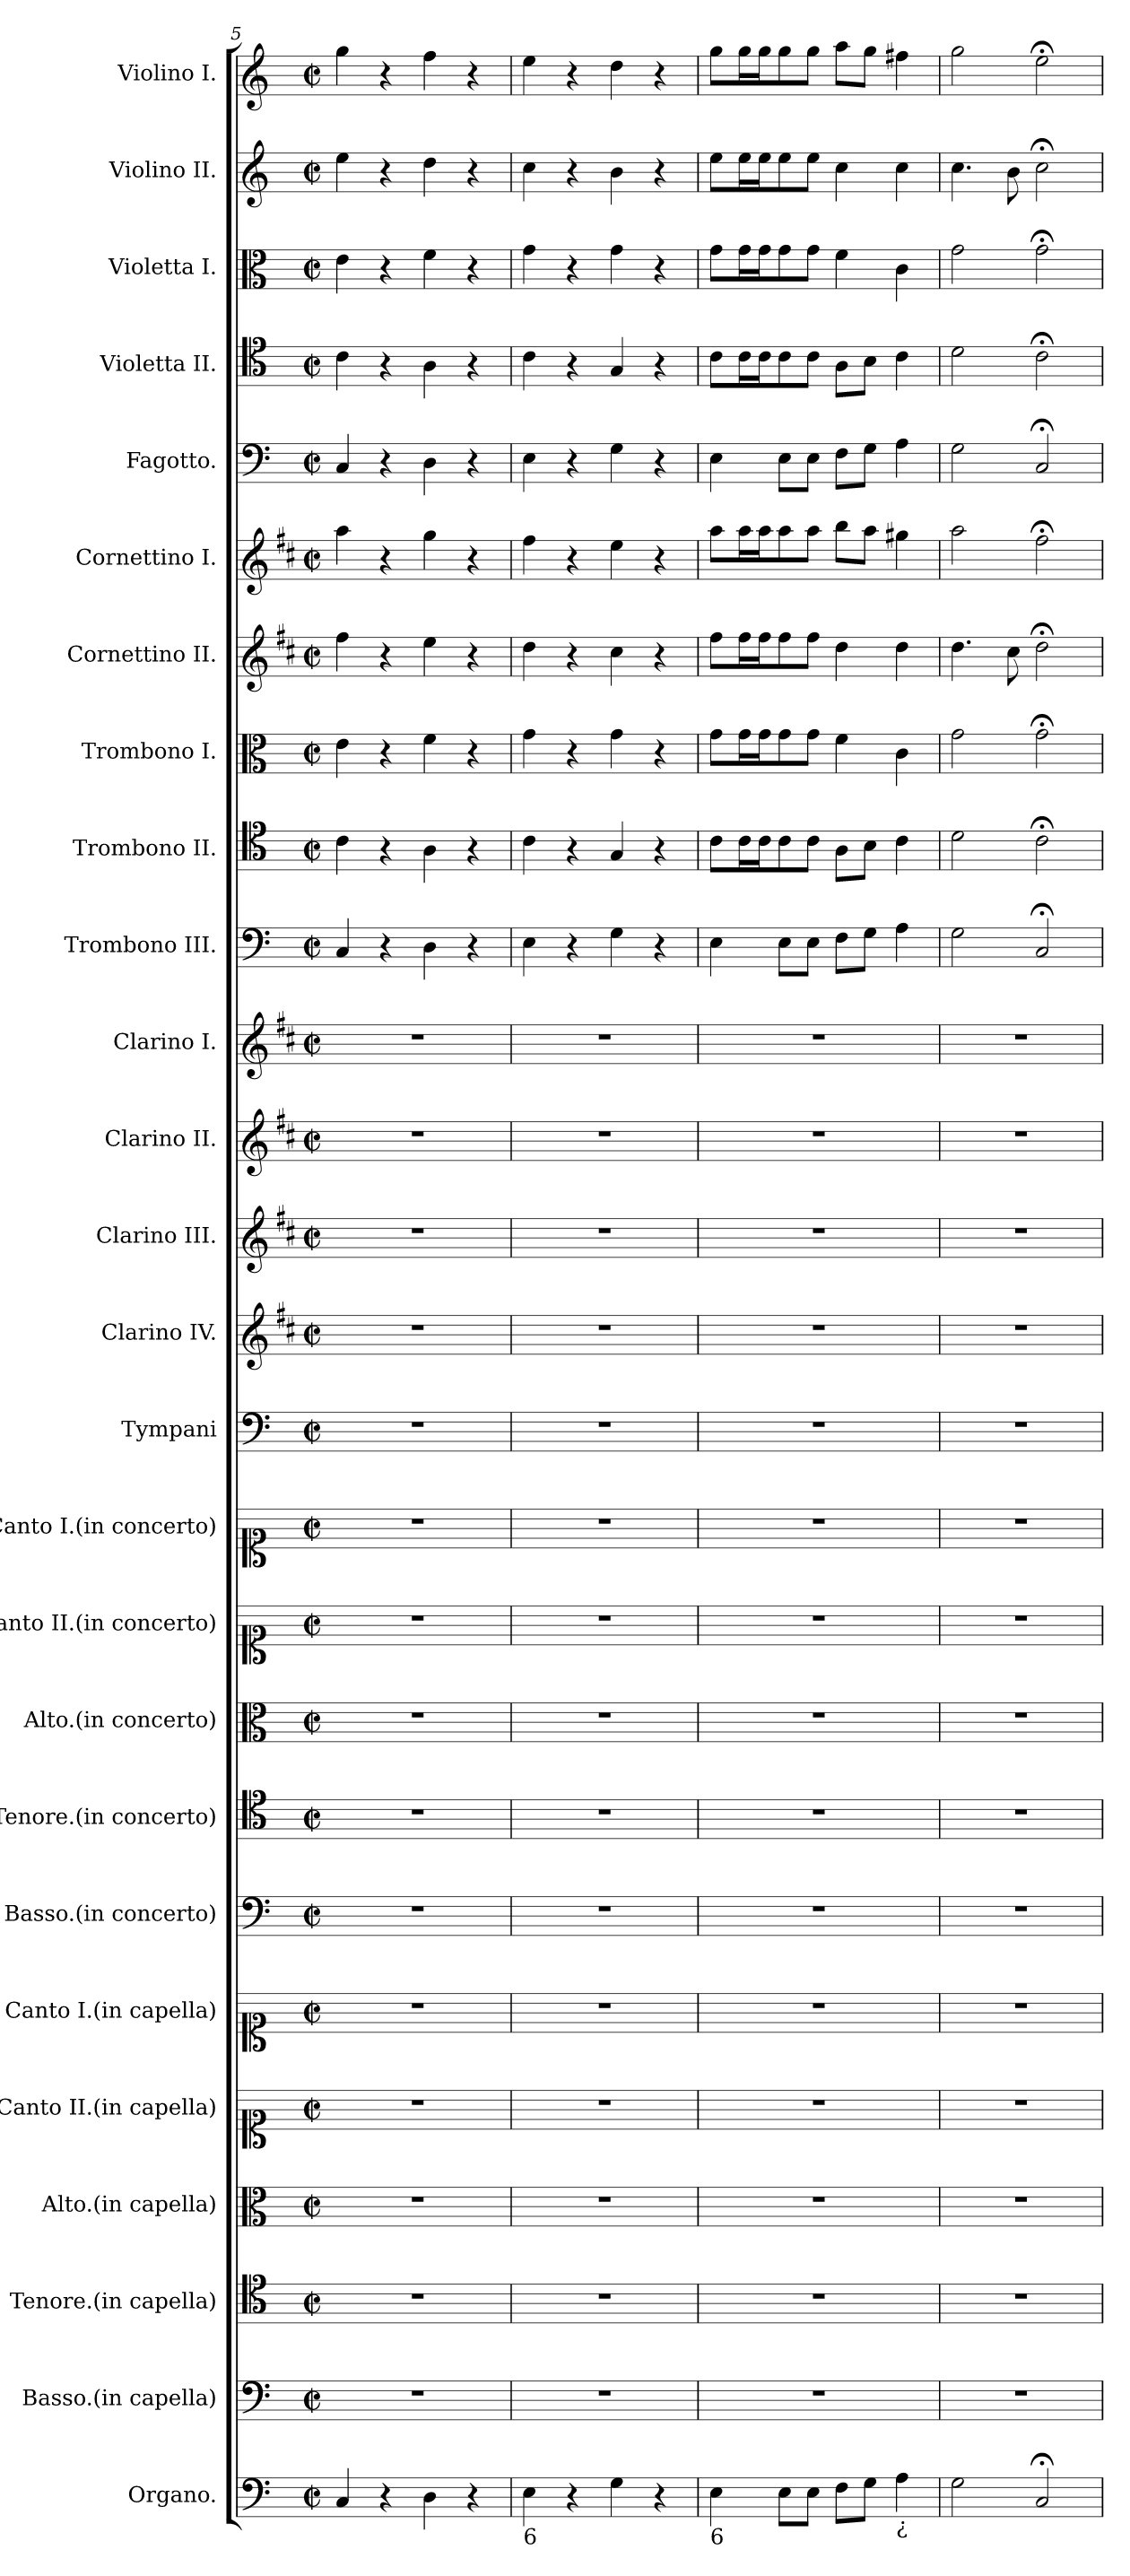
**kern	**kern	**kern	**kern	**kern	**kern	**kern	**kern	**kern	**kern	**kern	**kern	**kern	**kern	**kern	**kern	**kern	**kern	**kern	**kern	**kern	**kern	**kern	**kern	**kern	**kern
*part26	*part25	*part24	*part23	*part22	*part21	*part20	*part19	*part18	*part17	*part16	*part15	*part14	*part13	*part12	*part11	*part10	*part9	*part8	*part7	*part6	*part5	*part4	*part3	*part2	*part1
*staff26	*staff25	*staff24	*staff23	*staff22	*staff21	*staff20	*staff19	*staff18	*staff17	*staff16	*staff15	*staff14	*staff13	*staff12	*staff11	*staff10	*staff9	*staff8	*staff7	*staff6	*staff5	*staff4	*staff3	*staff2	*staff1
*I"Organo.	*I"Basso.(in capella)	*I"Tenore.(in capella)	*I"Alto.(in capella)	*I"Canto II.(in capella)	*I"Canto I.(in capella)	*I"Basso.(in concerto)	*I"Tenore.(in concerto)	*I"Alto.(in concerto)	*I"Canto II.(in concerto)	*I"Canto I.(in concerto)	*I"Tympani	*I"Clarino IV.	*I"Clarino III.	*I"Clarino II.	*I"Clarino I.	*I"Trombono III.	*I"Trombono II.	*I"Trombono I.	*I"Cornettino II.	*I"Cornettino I.	*I"Fagotto.	*I"Violetta II.	*I"Violetta I.	*I"Violino II.	*I"Violino I.
*	*I'B	*	*I'A	*	*	*I'B	*	*I'A	*	*	*	*	*	*	*	*	*I'T	*	*	*	*	*I'Vla	*I'Vla	*I'Vln	*I'Vln
*clefF4	*clefF4	*clefC4	*clefC3	*clefC1	*clefC1	*clefF4	*clefC4	*clefC3	*clefC1	*clefC1	*clefF4	*clefG2	*clefG2	*clefG2	*clefG2	*clefF4	*clefC4	*clefC3	*clefG2	*clefG2	*clefF4	*clefC4	*clefC3	*clefG2	*clefG2
*	*	*	*	*	*	*	*	*	*	*	*	*ITrd1c2	*ITrd1c2	*ITrd1c2	*ITrd1c2	*	*	*	*ITrd1c2	*ITrd1c2	*	*	*	*	*
*k[]	*k[]	*k[]	*k[]	*k[]	*k[]	*k[]	*k[]	*k[]	*k[]	*k[]	*k[]	*k[]	*k[]	*k[]	*k[]	*k[]	*k[]	*k[]	*k[]	*k[]	*k[]	*k[]	*k[]	*k[]	*k[]
*C:	*C:	*C:	*C:	*C:	*C:	*C:	*C:	*C:	*C:	*C:	*C:	*C:	*C:	*C:	*C:	*C:	*C:	*C:	*C:	*C:	*C:	*C:	*C:	*C:	*C:
*M2/2	*M2/2	*M2/2	*M2/2	*M2/2	*M2/2	*M2/2	*M2/2	*M2/2	*M2/2	*M2/2	*M2/2	*M2/2	*M2/2	*M2/2	*M2/2	*M2/2	*M2/2	*M2/2	*M2/2	*M2/2	*M2/2	*M2/2	*M2/2	*M2/2	*M2/2
*met(c|)	*met(c|)	*met(c|)	*met(c|)	*met(c|)	*met(c|)	*met(c|)	*met(c|)	*met(c|)	*met(c|)	*met(c|)	*met(c|)	*met(c|)	*met(c|)	*met(c|)	*met(c|)	*met(c|)	*met(c|)	*met(c|)	*met(c|)	*met(c|)	*met(c|)	*met(c|)	*met(c|)	*met(c|)	*met(c|)
=5	=5	=5	=5	=5	=5	=5	=5	=5	=5	=5	=5	=5	=5	=5	=5	=5	=5	=5	=5	=5	=5	=5	=5	=5	=5
4C/	1r	1r	1r	1r	1r	1r	1r	1r	1r	1r	1r	1r	1r	1r	1r	4C/	4c\	4e\	4ee\	4gg\	4C/	4c\	4e\	4ee\	4gg\
4r	.	.	.	.	.	.	.	.	.	.	.	.	.	.	.	4r	4r	4r	4r	4r	4r	4r	4r	4r	4r
4D\	.	.	.	.	.	.	.	.	.	.	.	.	.	.	.	4D\	4A\	4f\	4dd\	4ff\	4D\	4A\	4f\	4dd\	4ff\
4r	.	.	.	.	.	.	.	.	.	.	.	.	.	.	.	4r	4r	4r	4r	4r	4r	4r	4r	4r	4r
=6	=6	=6	=6	=6	=6	=6	=6	=6	=6	=6	=6	=6	=6	=6	=6	=6	=6	=6	=6	=6	=6	=6	=6	=6	=6
!LO:TX:b:t=6	!	!	!	!	!	!	!	!	!	!	!	!	!	!	!	!	!	!	!	!	!	!	!	!	!
4E\	1r	1r	1r	1r	1r	1r	1r	1r	1r	1r	1r	1r	1r	1r	1r	4E\	4c\	4g\	4cc\	4ee\	4E\	4c\	4g\	4cc\	4ee\
4r	.	.	.	.	.	.	.	.	.	.	.	.	.	.	.	4r	4r	4r	4r	4r	4r	4r	4r	4r	4r
4G\	.	.	.	.	.	.	.	.	.	.	.	.	.	.	.	4G\	4G/	4g\	4b\	4dd\	4G\	4G/	4g\	4b\	4dd\
4r	.	.	.	.	.	.	.	.	.	.	.	.	.	.	.	4r	4r	4r	4r	4r	4r	4r	4r	4r	4r
=7	=7	=7	=7	=7	=7	=7	=7	=7	=7	=7	=7	=7	=7	=7	=7	=7	=7	=7	=7	=7	=7	=7	=7	=7	=7
!LO:TX:b:t=6	!	!	!	!	!	!	!	!	!	!	!	!	!	!	!	!	!	!	!	!	!	!	!	!	!
4E\	1r	1r	1r	1r	1r	1r	1r	1r	1r	1r	1r	1r	1r	1r	1r	4E\	8c\L	8g\L	8ee\L	8gg\L	4E\	8c\L	8g\L	8ee\L	8gg\L
.	.	.	.	.	.	.	.	.	.	.	.	.	.	.	.	.	16c\L	16g\L	16ee\L	16gg\L	.	16c\L	16g\L	16ee\L	16gg\L
.	.	.	.	.	.	.	.	.	.	.	.	.	.	.	.	.	16c\J	16g\J	16ee\J	16gg\J	.	16c\J	16g\J	16ee\J	16gg\J
8E\L	.	.	.	.	.	.	.	.	.	.	.	.	.	.	.	8E\L	8c\	8g\	8ee\	8gg\	8E\L	8c\	8g\	8ee\	8gg\
8E\J	.	.	.	.	.	.	.	.	.	.	.	.	.	.	.	8E\J	8c\J	8g\J	8ee\J	8gg\J	8E\J	8c\J	8g\J	8ee\J	8gg\J
8F\L	.	.	.	.	.	.	.	.	.	.	.	.	.	.	.	8F\L	8A\L	4f\	4cc\	8aa\L	8F\L	8A\L	4f\	4cc\	8aa\L
8G\J	.	.	.	.	.	.	.	.	.	.	.	.	.	.	.	8G\J	8B\J	.	.	8gg\J	8G\J	8B\J	.	.	8gg\J
!LO:TX:b:t=¿	!	!	!	!	!	!	!	!	!	!	!	!	!	!	!	!	!	!	!	!	!	!	!	!	!
4A\	.	.	.	.	.	.	.	.	.	.	.	.	.	.	.	4A\	4c\	4c\	4cc\	4ff#X\	4A\	4c\	4c\	4cc\	4ff#X\
=8	=8	=8	=8	=8	=8	=8	=8	=8	=8	=8	=8	=8	=8	=8	=8	=8	=8	=8	=8	=8	=8	=8	=8	=8	=8
2G\	1r	1r	1r	1r	1r	1r	1r	1r	1r	1r	1r	1r	1r	1r	1r	2G\	2d\	2g\	4.cc\	2gg\	2G\	2d\	2g\	4.cc\	2gg\
.	.	.	.	.	.	.	.	.	.	.	.	.	.	.	.	.	.	.	8b\	.	.	.	.	8b\	.
2C;/	.	.	.	.	.	.	.	.	.	.	.	.	.	.	.	2C;</	2c;<\	2g;<\	2cc;<\	2ee;<\	2C;</	2c;<\	2g;<\	2cc;<\	2ee;<\
=	=	=	=	=	=	=	=	=	=	=	=	=	=	=	=	=	=	=	=	=	=	=	=	=	=
*-	*-	*-	*-	*-	*-	*-	*-	*-	*-	*-	*-	*-	*-	*-	*-	*-	*-	*-	*-	*-	*-	*-	*-	*-	*-
